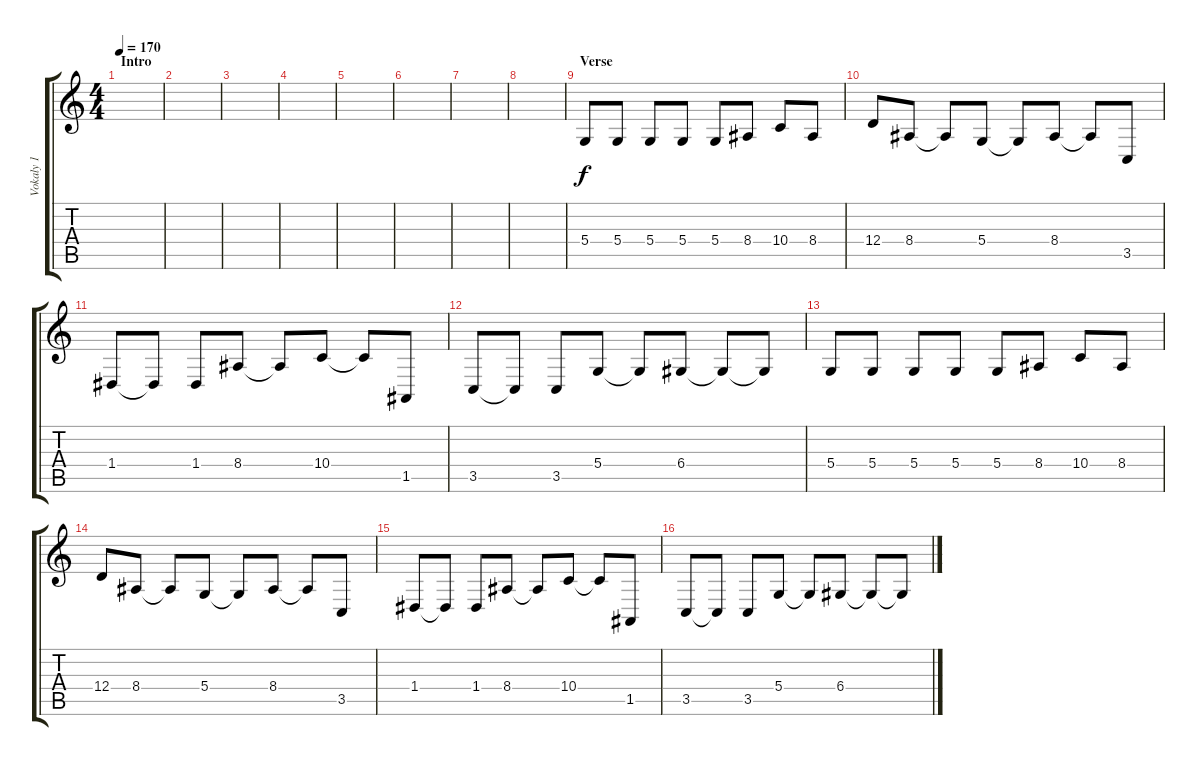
\track ("Vokaly 1" "Vokaly 1") {instrument lead2sawtooth}
\staff {score tabs}
\tuning (E4 B3 G3 D3 A2 E2) {hide}
\ts (4 4)
\section ("" "Intro")
\tempo 170
\clef g2
\ks c
|
|
|
|
|
|
|
|
\section ("" "Verse")
5.4.8 5.4.8 5.4.8 5.4.8 5.4.8 8.4.8 10.4.8 8.4.8 |
12.4.8 8.4.8 8.4{t}.8 5.4.8 5.4{t}.8 8.4.8 8.4{t}.8 3.5.8 |
1.4.8 1.4{t}.8 1.4.8 8.4.8 8.4{t}.8 10.4.8 10.4{t}.8 1.5.8 |
3.5.8 3.5{t}.8 3.5.8 5.4.8 5.4{t}.8 6.4.8 6.4{t}.8 6.4{t}.8 |
5.4.8 5.4.8 5.4.8 5.4.8 5.4.8 8.4.8 10.4.8 8.4.8 |
12.4.8 8.4.8 8.4{t}.8 5.4.8 5.4{t}.8 8.4.8 8.4{t}.8 3.5.8 |
1.4.8 1.4{t}.8 1.4.8 8.4.8 8.4{t}.8 10.4.8 10.4{t}.8 1.5.8 |
3.5.8 3.5{t}.8 3.5.8 5.4.8 5.4{t}.8 6.4.8 6.4{t}.8 6.4{t}.8
